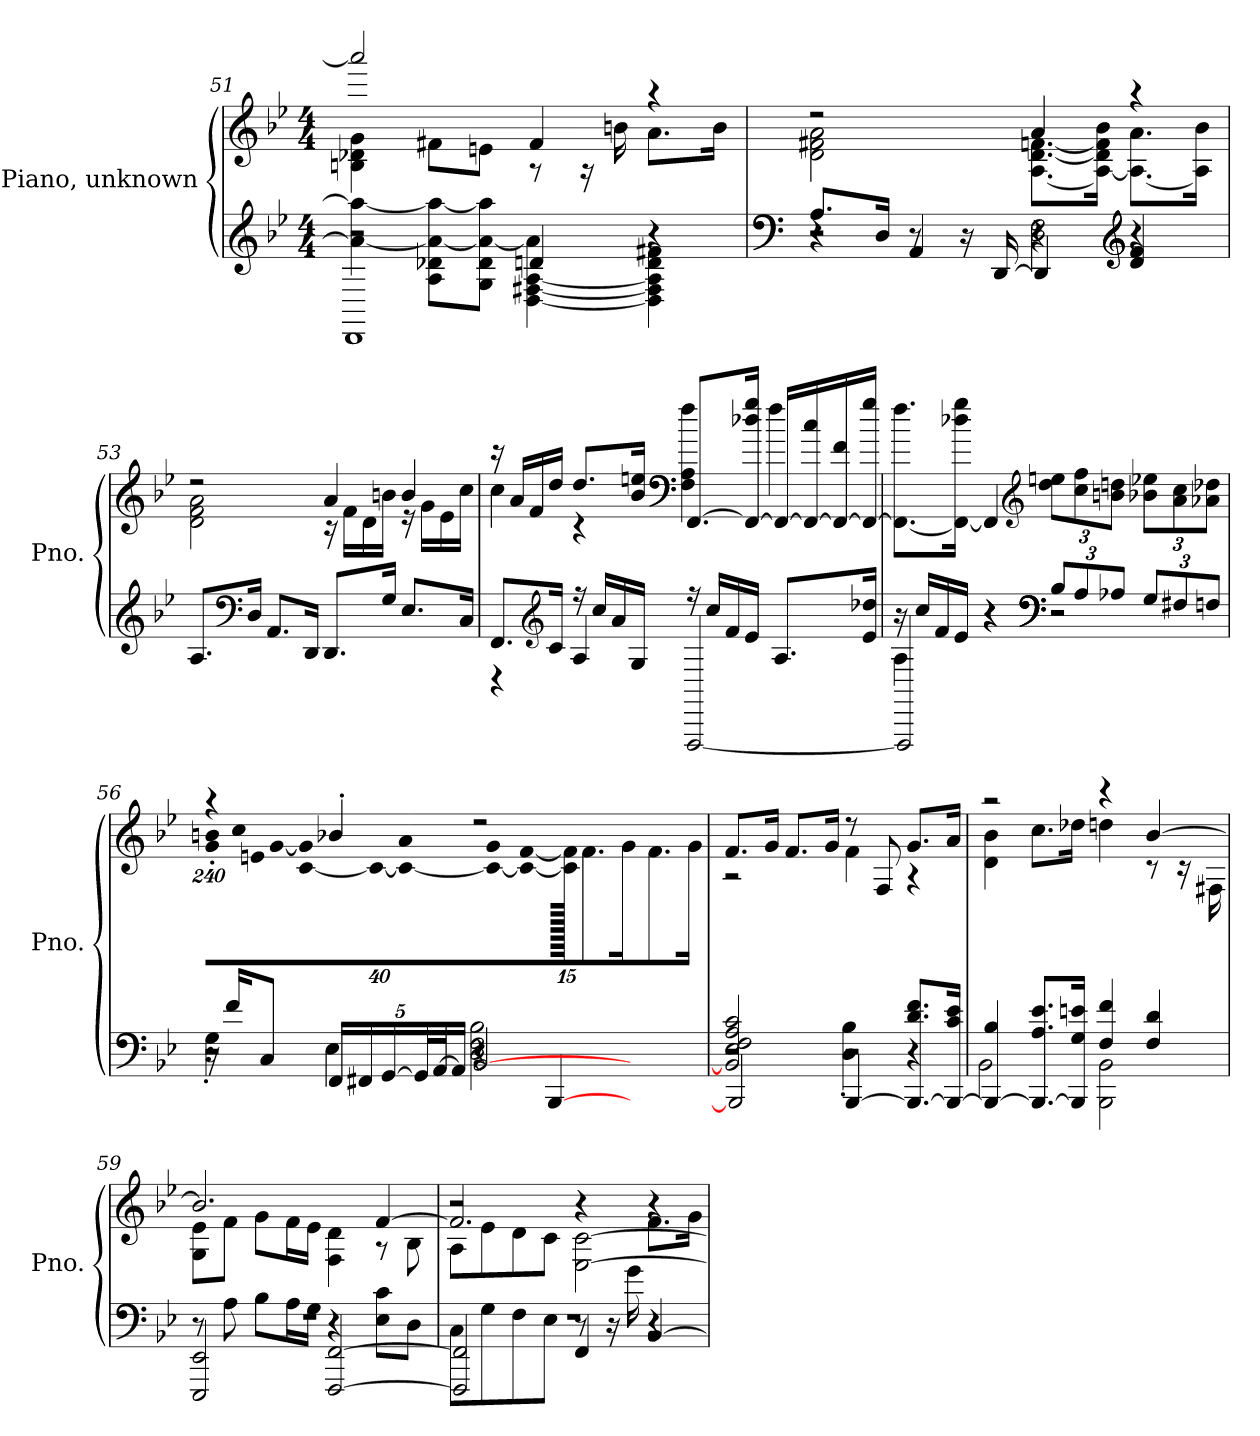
**kern	**kern
*part1	*part1
*staff2	*staff1
*I"Piano, unknown	*
*I'Pno.	*
!!LO:LB:g=z
*clefG2	*clefG2
*k[b-e-]	*k[b-e-]
*M4/4	*M4/4
=51	=51
*^	*^
*	*^	*	*
2r	4a\_ 4aa\_	1DD	2aaa/]	4Bn\ 4d-X\ 4g\
.	8A\ 8d-X\ 8a\_ 8aa\_L	.	.	8f#X\L
.	8G\ 8d-\ 8a\_ 8aa\]J	.	.	8en\J
4dn/	[4D\ [4F#X\ [4A\ 4a\]	.	4f#/	8r
.	.	.	.	16r
.	.	.	.	16bn\
4r	4D\] 4F#\] 4A\] 4d\ 4f#X\	.	4r	8.a\L
.	.	.	.	16b\Jk
=52	=52	=52	=52	=52
*clefF4	*	*	*	*
8.A/L	2r	4r	2r	2d\ 2f#X\ 2a\
16D/Jk	.	.	.	.
4AA/	.	8r	.	.
.	.	16r	.	.
.	.	[16DD/	.	.
4r	2D\ 2F\	4DD/]	4a/	[8.A\ [8.d\ [8.fn\L
.	.	.	.	16A\_ 16d\] 16f\] 16b-\Jk
*clefG2	*	*	*	*
4d/ 4f/	.	4r	4r	8.A\_ 8.a\L
.	.	.	.	16A\] 16b-\Jk
*v	*v	*v	*	*
=53	=53	=53
8.A/L	2r	2d\ 2f\ 2a\
*clefF4	*	*
16D/Jk	.	.
8.AA/L	.	.
16DD/Jk	.	.
8.DD/L	4a/	16r
.	.	16f\LL
.	.	16d\
16G/Jk	.	16bn\JJ
8.E-/L	4b/	16r
.	.	16g\LL
.	.	16e-\
16C/Jk	.	16cc\JJ
!!LO:LB:g=z	!!
=54	=54	=54
*^	*	*
8.FF/L	4r	16r	4cc\
.	.	16a/LL	.
.	.	16f/	.
*clefG2	*	*	*
16c/Jk	.	16dd/JJ	.
16r	4A/	8.dd/L	4r
16cc/LL	.	.	.
16a/	.	.	.
16G/JJ	.	16b-/ 16een/Jk	.
*	*	*clefF4	*
16r	[2FFF/	[8.FF/L	4F\ 4A\ 4ff\
16cc/LL	.	.	.
16f/	.	.	.
16e-/JJ	.	16FF/_ 16dd-X/ 16gg/Jk	.
8.A/L	.	16FF/LL_	4ff\
.	.	16FF/_ 16cc/	.
.	.	16FF/_ 16f/	.
16e-/ 16dd-X/Jk	.	16FF/_ 16gg/JJ	.
*	*	*v	*v
=55	=55	=55
*	*^	*
16r	4A\	2FFF/]	8.FF\_ 8.ff\L
16cc/LL	.	.	.
16f/	.	.	.
16e-/JJ	.	.	16FF\_ 16dd-X\ 16gg\Jk
4r	4r	.	4FF/]
*clefF4	*	*	*clefG2
*Xbrackettup	*	*	*Xbrackettup
12B-/L	2r	2r	12dd-\ 12een\L
12A/	.	.	12cc\ 12ff\
12A-X/J	.	.	12bn\ 12ddn\J
12G/L	.	.	12b-X\ 12ee-X\L
12F#X/	.	.	12a\ 12cc\
12Fn/J	.	.	12a-X\ 12dd-X\J
!!LO:LB:g=z
=56	=56	=56	=56
*	*	*	*^
!	!	!	!	!LO:N:vis=16
16r	4G'\	2r	4r	1920%137g\' 1920%137bn\'LL
16f/KL	.	.	.	.
!	!	!	!	!LO:N:vis=32
.	.	.	.	640%23cc\L
!	!	!	!	!LO:N:vis=32
.	.	.	.	640%23en\
8C/J	.	.	.	.
!	!	!	!	!LO:N:vis=32
.	.	.	.	[640%23g\J
!	!	!	!	!LO:N:vis=16
.	.	.	.	[1920%137c\ 1920%137g\]JJ
20FF/LL	4E-\	.	4b-X'/	.
!	!	!	!	!LO:N:vis=32
.	.	.	.	640%23c\KLL_
!	!	!	!	!LO:N:vis=16
.	.	.	.	1920%137c\_ 1920%137a\
20FF#X/	.	.	.	.
[20GG/	.	.	.	.
!	!	!	!	!LO:N:vis=16
.	.	.	.	1920%137c\_ 1920%137g\
40GG/L]	.	.	.	.
[40AA/J	.	.	.	.
.	.	.	.	240%17c\_ [240%17f\J
20AA/JJ]	.	.	.	.
[2BB-/	2D\ 2F\ 2B-\	4r	2r	1920c\] 1920f\]
.	.	.	.	8.f\L
.	.	.	.	16g\Jk
.	.	[4BBB-/	.	.
.	.	.	.	8.f\L
.	.	.	.	16g\Jk
1920ryy	1920ryy	1920ryy	1920ryy	.
=57	=57	=57	=57	=57
2BB-/] 2E-/ 2F/ 2A/ 2c/	2r	2BBB-/]	8.f/L	2r
.	.	.	16g/Jk	.
.	.	.	8.f/L	.
.	.	.	16g/Jk	.
[4BBB-/	4D\' 4B-\'	2r	8r	4f\
.	.	.	8F/	.
8.BBB-/_ 8.d/ 8.f/L	4r	.	8.g/L	4r
16BBB-/_ 16c/ 16e-/Jk	.	.	16a/Jk	.
*	*v	*v	*	*
=58	=58	=58	=58
4BBB-/_ 4B-/	2BB-\	2r	4d\ 4b-\
8.BBB-/_ 8.A/ 8.e-/L	.	.	8.cc\L
16BBB-/] 16G/ 16en/Jk	.	.	16dd-X\Jk
4F/ 4f/	2BBB-\ 2BB-\	4r	4ddn\
4F/ 4d/	.	[4b-/	8r
.	.	.	16r
.	.	.	16F#X\
!!LO:LB:g=z	!!
=59	=59	=59	=59
*	*^	*	*
1r	8r	2EEE-/ 2EE-/	2.b-/]	8G\ 8e-\L
.	8A\	.	.	8f\J
.	8B-\L	.	.	8g\L
.	16A\L	.	.	16f\L
.	16G\JJ	.	.	16e-\JJ
.	4r	[2FFF/ [2FF/	.	4F\ 4d\
.	8E-\ 8c\L	.	[4f/	8r
.	8D\J	.	.	8B-\
=60	=60	=60	=60	=60
*	*	*	*	*^
1r	8C\L	2FFF/] 2FF/]	2.f/]	8A\L	2r
.	8G\	.	.	8e-\	.
.	8F\	.	.	8d\	.
.	8E-\J	.	.	8c\J	.
.	8r	4FF/	.	4r	[2E-\ [2c\
.	16r	.	.	.	.
.	16g\	.	.	.	.
.	4r	[4BB-/	4r	8.f\L	.
.	.	.	.	16g\Jk	.
*v	*v	*v	*	*	*
*	*v	*v	*v
=	=
*-	*-
